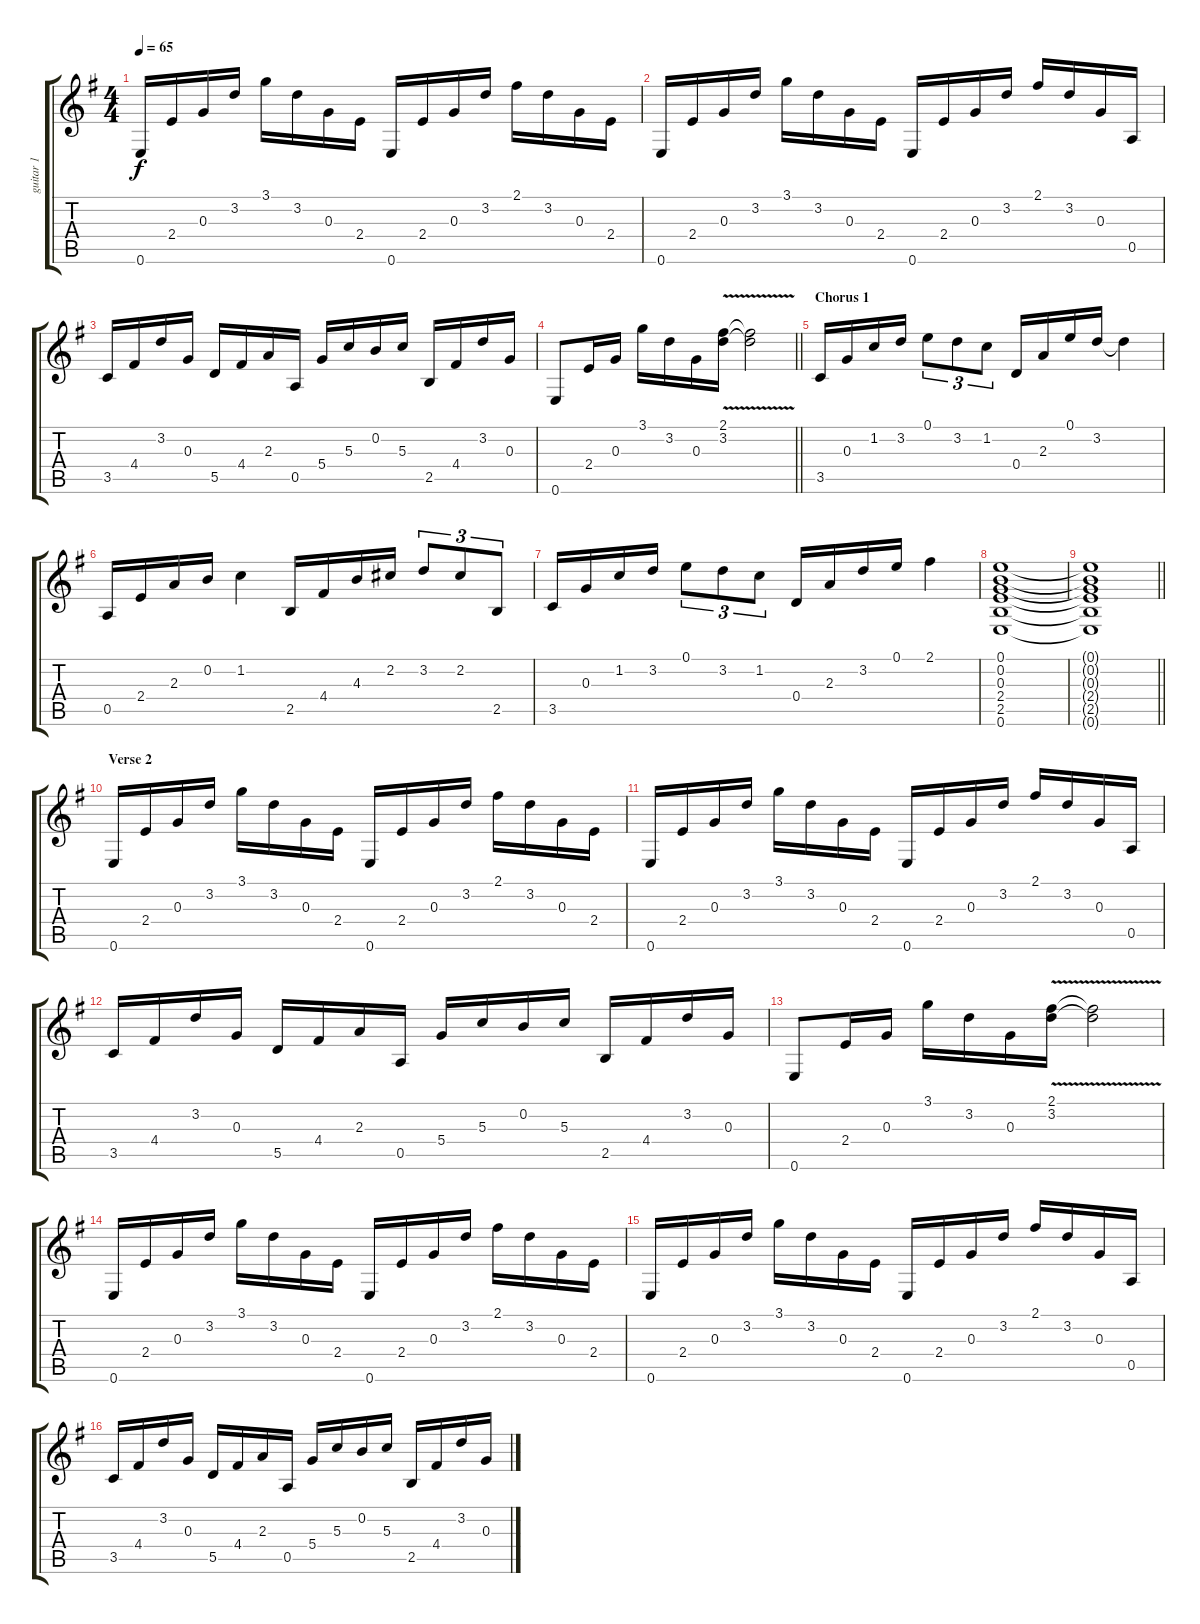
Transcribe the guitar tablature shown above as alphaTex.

\track ("guitar 1" "guitar 1") {instrument electricguitarclean}
\staff {score tabs}
\tuning (E4 B3 G3 D3 A2 E2) {hide}
\ts (4 4)
\tempo 65
\clef g2
\ks g
0.6.16{dy f} 2.4.16 0.3.16 3.2.16 3.1.16 3.2.16 0.3.16 2.4.16 0.6.16 2.4.16 0.3.16 3.2.16 2.1.16 3.2.16 0.3.16 2.4.16 |
0.6.16 2.4.16 0.3.16 3.2.16 3.1.16 3.2.16 0.3.16 2.4.16 0.6.16 2.4.16 0.3.16 3.2.16 2.1.16 3.2.16 0.3.16 0.5.16 |
3.5.16 4.4.16 3.2.16 0.3.16 5.5.16 4.4.16 2.3.16 0.5.16 5.4.16 5.3.16 0.2.16 5.3.16 2.5.16 4.4.16 3.2.16 0.3.16 |
\barLineRight lightlight
0.6.8 2.4.16 0.3.16 3.1.16 3.2.16 0.3.16 (2.1{v} 3.2).16 (2.1{t} 3.2{t}).2 |
\section ("" "Chorus 1")
3.5.16 0.3.16 1.2.16 3.2.16 0.1.8{tu (3 2)} 3.2.8{tu (3 2)} 1.2.8{tu (3 2)} 0.4.16 2.3.16 0.1.16 3.2.16 3.2{t}.4 |
0.5.16 2.4.16 2.3.16 0.2.16 1.2.4 2.5.16 4.4.16 4.3.16 2.2.16 3.2.8{tu (3 2)} 2.2.8{tu (3 2)} 2.5.8{tu (3 2)} |
3.5.16 0.3.16 1.2.16 3.2.16 0.1.8{tu (3 2)} 3.2.8{tu (3 2)} 1.2.8{tu (3 2)} 0.4.16 2.3.16 3.2.16 0.1.16 2.1.4 |
(0.1 0.2 0.3 2.4 2.5 0.6).1 |
\barLineRight lightlight
(0.1{t} 0.2{t} 0.3{t} 2.4{t} 2.5{t} 0.6{t}).1 |
\section ("" "Verse 2")
0.6.16 2.4.16 0.3.16 3.2.16 3.1.16 3.2.16 0.3.16 2.4.16 0.6.16 2.4.16 0.3.16 3.2.16 2.1.16 3.2.16 0.3.16 2.4.16 |
0.6.16 2.4.16 0.3.16 3.2.16 3.1.16 3.2.16 0.3.16 2.4.16 0.6.16 2.4.16 0.3.16 3.2.16 2.1.16 3.2.16 0.3.16 0.5.16 |
3.5.16 4.4.16 3.2.16 0.3.16 5.5.16 4.4.16 2.3.16 0.5.16 5.4.16 5.3.16 0.2.16 5.3.16 2.5.16 4.4.16 3.2.16 0.3.16 |
0.6.8 2.4.16 0.3.16 3.1.16 3.2.16 0.3.16 (2.1{v} 3.2).16 (2.1{t} 3.2{t}).2 |
0.6.16 2.4.16 0.3.16 3.2.16 3.1.16 3.2.16 0.3.16 2.4.16 0.6.16 2.4.16 0.3.16 3.2.16 2.1.16 3.2.16 0.3.16 2.4.16 |
0.6.16 2.4.16 0.3.16 3.2.16 3.1.16 3.2.16 0.3.16 2.4.16 0.6.16 2.4.16 0.3.16 3.2.16 2.1.16 3.2.16 0.3.16 0.5.16 |
3.5.16 4.4.16 3.2.16 0.3.16 5.5.16 4.4.16 2.3.16 0.5.16 5.4.16 5.3.16 0.2.16 5.3.16 2.5.16 4.4.16 3.2.16 0.3.16
